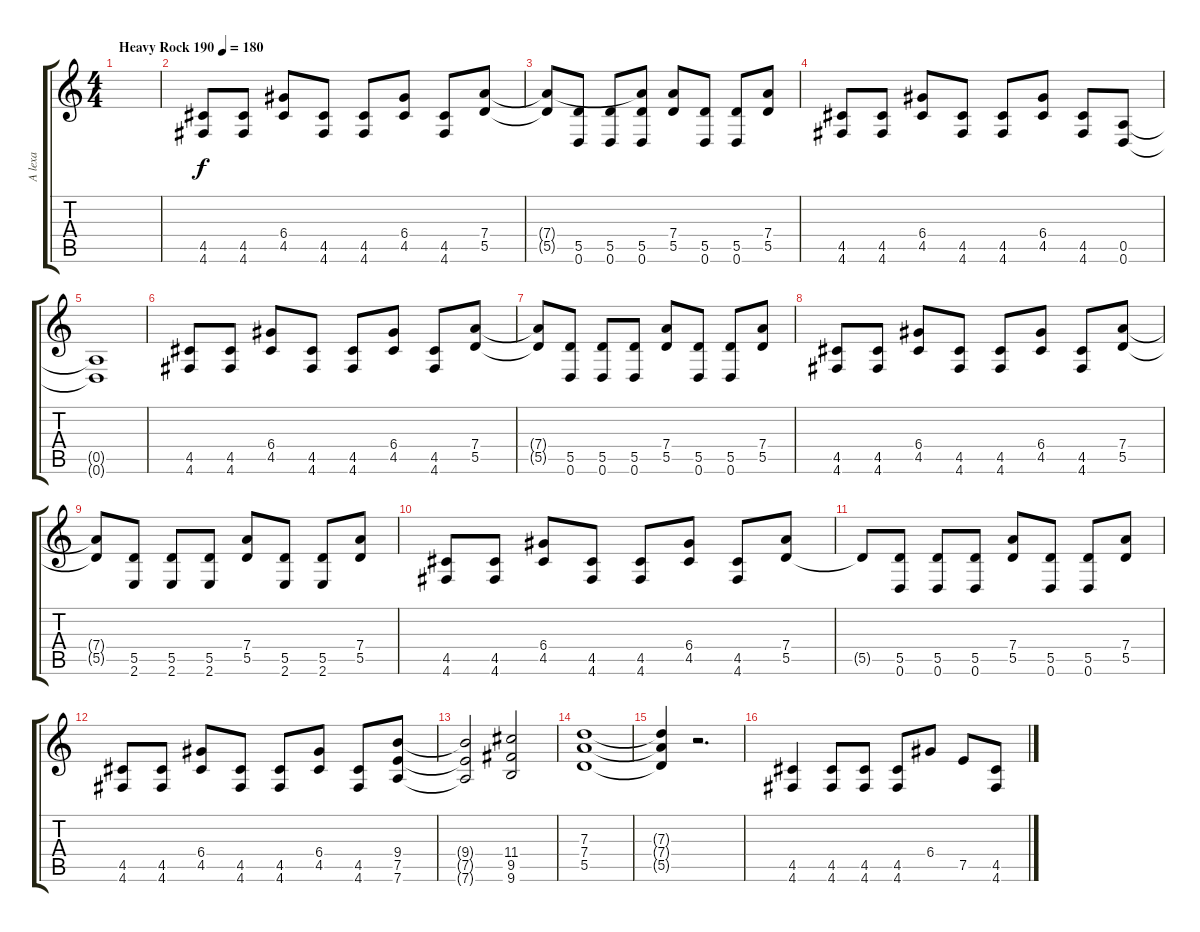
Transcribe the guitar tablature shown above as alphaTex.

\track ("A lexa" "A lexa") {instrument distortionguitar}
\staff {score tabs}
\tuning (E4 B3 G3 D3 A2 D2) {hide}
\ts (4 4)
\tempo (180 "Heavy Rock 190")
\clef g2
\ks c
|
(4.5 4.6).8 (4.5 4.6).8 (6.4 4.5).8 (4.5 4.6).8 (4.5 4.6).8 (6.4 4.5).8 (4.5 4.6).8 (7.4 5.5).8 |
(7.4{t} 5.5{t}).8 (5.5 0.6).8 (5.5 0.6).8 (7.4{t} 5.5 0.6).8 (7.4 5.5).8 (5.5 0.6).8 (5.5 0.6).8 (7.4 5.5).8 |
(4.5 4.6).8 (4.5 4.6).8 (6.4 4.5).8 (4.5 4.6).8 (4.5 4.6).8 (6.4 4.5).8 (4.5 4.6).8 (0.5 0.6).8 |
(0.5{t} 0.6{t}).1 |
(4.5 4.6).8 (4.5 4.6).8 (6.4 4.5).8 (4.5 4.6).8 (4.5 4.6).8 (6.4 4.5).8 (4.5 4.6).8 (7.4 5.5).8 |
(7.4{t} 5.5{t}).8 (5.5 0.6).8 (5.5 0.6).8 (5.5 0.6).8 (7.4 5.5).8 (5.5 0.6).8 (5.5 0.6).8 (7.4 5.5).8 |
(4.5 4.6).8 (4.5 4.6).8 (6.4 4.5).8 (4.5 4.6).8 (4.5 4.6).8 (6.4 4.5).8 (4.5 4.6).8 (7.4 5.5).8 |
(7.4{t} 5.5{t}).8 (5.5 2.6).8 (5.5 2.6).8 (5.5 2.6).8 (7.4 5.5).8 (5.5 2.6).8 (5.5 2.6).8 (7.4 5.5).8 |
(4.5 4.6).8 (4.5 4.6).8 (6.4 4.5).8 (4.5 4.6).8 (4.5 4.6).8 (6.4 4.5).8 (4.5 4.6).8 (7.4 5.5).8 |
5.5{t}.8 (5.5 0.6).8 (5.5 0.6).8 (5.5 0.6).8 (7.4 5.5).8 (5.5 0.6).8 (5.5 0.6).8 (7.4 5.5).8 |
(4.5 4.6).8 (4.5 4.6).8 (6.4 4.5).8 (4.5 4.6).8 (4.5 4.6).8 (6.4 4.5).8 (4.5 4.6).8 (9.4 7.5 7.6).8 |
(9.4{t} 7.5{t} 7.6{t}).2 (11.4 9.5 9.6).2 |
(7.3 7.4 5.5).1 |
(7.3{t} 7.4{t} 5.5{t}).4 r.2{d} |
(4.5 4.6).4 (4.5 4.6).8 (4.5 4.6).8 (4.5 4.6).8 6.4.8 7.5.8 (4.5 4.6).8
